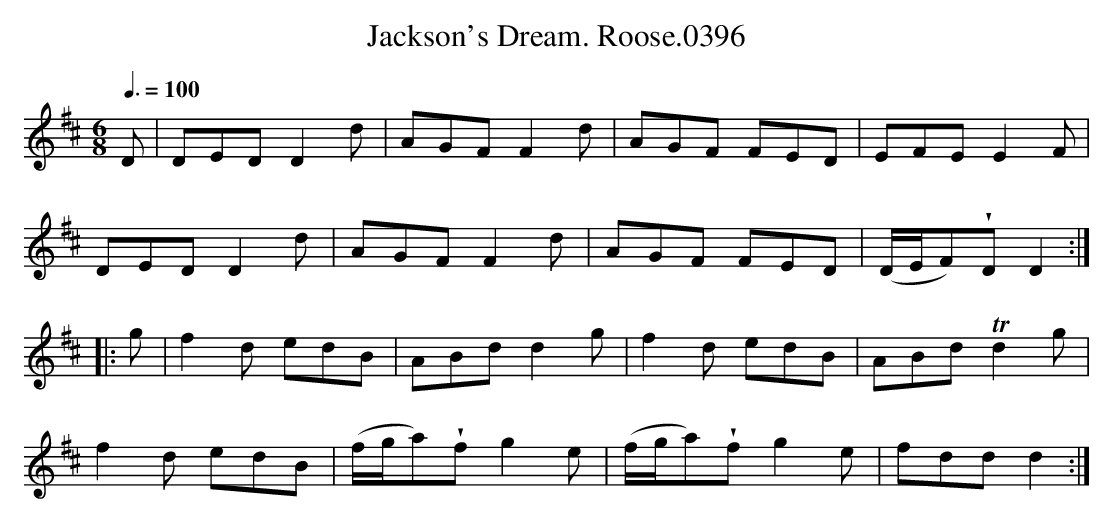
X:1
T:Jackson's Dream. Roose.0396
M:6/8
L:1/8
Q:3/8=100
K:D
D|DED D2d|AGF F2d|AGF FED|EFE E2F|
DED D2d|AGF F2d|AGF FED|(D/E/F)!wedge!D D2:|
|:g|f2d edB|ABdd2g|f2d edB|ABd !trill!d2g|
f2d edB|(f/g/a)!wedge!f g2e|(f/g/a)!wedge!f g2e|fdd d2:|
